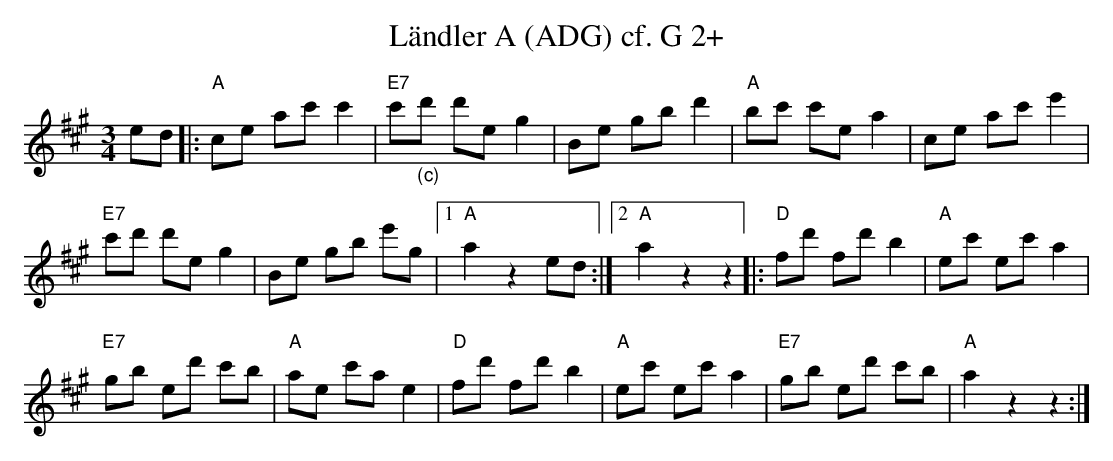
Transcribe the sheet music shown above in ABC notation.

X:1
T:L\"andler A (ADG) cf. G 2+
M:3/4
L:1/8
K:Amaj%%MIDI gchordon
ed |: "A"ce ac'c'2 | "E7"c'"_(c)"d' d'eg2 | Be gbd'2 | "A"bc' c'ea2 | ce ac'e'2 |
"E7"c'd' d'eg2 | Be gb e'g |1 "A"a2z2ed :|2 "A"a2z2z2 |: "D"fd' fd'b2 | "A"ec' ec'a2 |
"E7"gb ed' c'b | "A"ae c'ae2 | "D"fd' fd'b2 | "A"ec' ec'a2 | "E7"gb ed' c'b | "A"a2z2z2 :|
